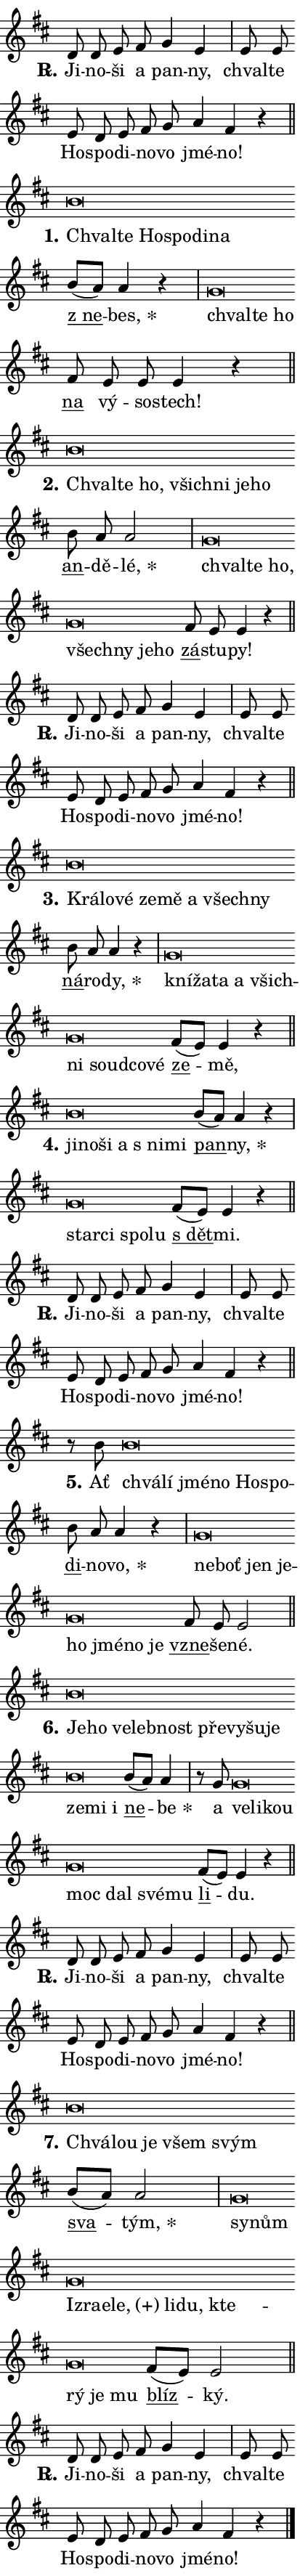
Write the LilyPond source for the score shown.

\version "2.24.0"
\header { tagline = "" }
\paper {
  indent = 0\cm
  top-margin = 0\cm
  right-margin = 0.13\cm % to fit lyric hyphens
  bottom-margin = 0\cm
  left-margin = 0\cm
  paper-width = 7\cm
  page-breaking = #ly:one-page-breaking
  system-system-spacing.basic-distance = #11
  score-system-spacing.basic-distance = #11
  ragged-last = ##f
}


%% Author: Thomas Morley
%% https://lists.gnu.org/archive/html/lilypond-user/2020-05/msg00002.html
#(define (line-position grob)
"Returns position of @var[grob} in current system:
   @code{'start}, if at first time-step
   @code{'end}, if at last time-step
   @code{'middle} otherwise
"
  (let* ((col (ly:item-get-column grob))
         (ln (ly:grob-object col 'left-neighbor))
         (rn (ly:grob-object col 'right-neighbor))
         (col-to-check-left (if (ly:grob? ln) ln col))
         (col-to-check-right (if (ly:grob? rn) rn col))
         (break-dir-left
           (and
             (ly:grob-property col-to-check-left 'non-musical #f)
             (ly:item-break-dir col-to-check-left)))
         (break-dir-right
           (and
             (ly:grob-property col-to-check-right 'non-musical #f)
             (ly:item-break-dir col-to-check-right))))
        (cond ((eqv? 1 break-dir-left) 'start)
              ((eqv? -1 break-dir-right) 'end)
              (else 'middle))))

#(define (tranparent-at-line-position vctor)
  (lambda (grob)
  "Relying on @code{line-position} select the relevant enry from @var{vctor}.
Used to determine transparency,"
    (case (line-position grob)
      ((end) (not (vector-ref vctor 0)))
      ((middle) (not (vector-ref vctor 1)))
      ((start) (not (vector-ref vctor 2))))))

noteHeadBreakVisibility =
#(define-music-function (break-visibility)(vector?)
"Makes @code{NoteHead}s transparent relying on @var{break-visibility}"
#{
  \override NoteHead.transparent =
    #(tranparent-at-line-position break-visibility)
#})

#(define delete-ledgers-for-transparent-note-heads
  (lambda (grob)
    "Reads whether a @code{NoteHead} is transparent.
If so this @code{NoteHead} is removed from @code{'note-heads} from
@var{grob}, which is supposed to be @code{LedgerLineSpanner}.
As a result ledgers are not printed for this @code{NoteHead}"
    (let* ((nhds-array (ly:grob-object grob 'note-heads))
           (nhds-list
             (if (ly:grob-array? nhds-array)
                 (ly:grob-array->list nhds-array)
                 '()))
           ;; Relies on the transparent-property being done before
           ;; Staff.LedgerLineSpanner.after-line-breaking is executed.
           ;; This is fragile ...
           (to-keep
             (remove
               (lambda (nhd)
                 (ly:grob-property nhd 'transparent #f))
               nhds-list)))
      ;; TODO find a better method to iterate over grob-arrays, similiar
      ;; to filter/remove etc for lists
      ;; For now rebuilt from scratch
      (set! (ly:grob-object grob 'note-heads)  '())
      (for-each
        (lambda (nhd)
          (ly:pointer-group-interface::add-grob grob 'note-heads nhd))
        to-keep))))

squashNotes = {
  \override NoteHead.X-extent = #'(-0.2 . 0.2)
  \override NoteHead.Y-extent = #'(-0.75 . 0)
  \override NoteHead.stencil =
    #(lambda (grob)
       (let ((pos (ly:grob-property grob 'staff-position)))
         (begin
           (if (< pos -7) (display "ERROR: Lower brevis then expected\n") (display "OK: Expected brevis position\n"))
           (if (<= pos -6) ly:text-interface::print ly:note-head::print))))
}
unSquashNotes = {
  \revert NoteHead.X-extent
  \revert NoteHead.Y-extent
  \revert NoteHead.stencil
}

hideNotes = \noteHeadBreakVisibility #begin-of-line-visible
unHideNotes = \noteHeadBreakVisibility #all-visible

% work-around for resetting accidentals
% https://lilypond.org/doc/v2.23/Documentation/notation/displaying-rhythms#unmetered-music
cadenzaMeasure = {
  \cadenzaOff
  \partial 1024 s1024
  \cadenzaOn
}

#(define-markup-command (accent layout props text) (markup?)
  "Underline accented syllable"
  (interpret-markup layout props
    #{\markup \override #'(offset . 4.3) \underline { #text }#}))

responsum = \markup \concat {
  "R" \hspace #-1.05 \path #0.1 #'((moveto 0 0.07) (lineto 0.9 0.8)) \hspace #0.05 "."
}

spaceSize = #0.6828661417322834 % exact space size for TeX Gyre Schola

\layout {
  \context {
    \Staff
    \remove "Time_signature_engraver"
    \override LedgerLineSpanner.after-line-breaking = #delete-ledgers-for-transparent-note-heads
  }
  \context {
    \Lyrics {
      \override LyricSpace.minimum-distance = \spaceSize
      \override LyricText.font-name = #"TeX Gyre Schola"
      \override LyricText.font-size = 1
      \override StanzaNumber.font-name = #"TeX Gyre Schola Bold"
      \override StanzaNumber.font-size = 1
    }
  }
  \context {
    \Score 
    \override NoteHead.text =
      #(lambda (grob) 
        (let ((pos (ly:grob-property grob 'staff-position)))
          #{\markup {
            \combine
              \halign #-0.55 \raise #(if (= pos -6) 0 0.5) \override #'(thickness . 2) \draw-line #'(3.2 . 0)
              \musicglyph "noteheads.sM1"
          }#}))
  }
}

% magnetic-lyrics.ily
%
%   written by
%     Jean Abou Samra <jean@abou-samra.fr>
%     Werner Lemberg <wl@gnu.org>
%
%   adapted by
%     Jiri Hon <jiri.hon@gmail.com>
%
% Version 2022-Apr-15

% https://www.mail-archive.com/lilypond-user@gnu.org/msg149350.html

#(define (Left_hyphen_pointer_engraver context)
   "Collect syllable-hyphen-syllable occurrences in lyrics and store
them in properties.  This engraver only looks to the left.  For
example, if the lyrics input is @code{foo -- bar}, it does the
following.

@itemize @bullet
@item
Set the @code{text} property of the @code{LyricHyphen} grob between
@q{foo} and @q{bar} to @code{foo}.

@item
Set the @code{left-hyphen} property of the @code{LyricText} grob with
text @q{foo} to the @code{LyricHyphen} grob between @q{foo} and
@q{bar}.
@end itemize

Use this auxiliary engraver in combination with the
@code{lyric-@/text::@/apply-@/magnetic-@/offset!} hook."
   (let ((hyphen #f)
         (text #f))
     (make-engraver
      (acknowledgers
       ((lyric-syllable-interface engraver grob source-engraver)
        (set! text grob)))
      (end-acknowledgers
       ((lyric-hyphen-interface engraver grob source-engraver)
        ;(when (not (grob::has-interface grob 'lyric-space-interface))
          (set! hyphen grob)));)
      ((stop-translation-timestep engraver)
       (when (and text hyphen)
         (ly:grob-set-object! text 'left-hyphen hyphen))
       (set! text #f)
       (set! hyphen #f)))))

#(define (lyric-text::apply-magnetic-offset! grob)
   "If the space between two syllables is less than the value in
property @code{LyricText@/.details@/.squash-threshold}, move the right
syllable to the left so that it gets concatenated with the left
syllable.

Use this function as a hook for
@code{LyricText@/.after-@/line-@/breaking} if the
@code{Left_@/hyphen_@/pointer_@/engraver} is active."
   (let ((hyphen (ly:grob-object grob 'left-hyphen #f)))
     (when hyphen
       (let ((left-text (ly:spanner-bound hyphen LEFT)))
         (when (grob::has-interface left-text 'lyric-syllable-interface)
           (let* ((common (ly:grob-common-refpoint grob left-text X))
                  (this-x-ext (ly:grob-extent grob common X))
                  (left-x-ext
                   (begin
                     ;; Trigger magnetism for left-text.
                     (ly:grob-property left-text 'after-line-breaking)
                     (ly:grob-extent left-text common X)))
                  ;; `delta` is the gap width between two syllables.
                  (delta (- (interval-start this-x-ext)
                            (interval-end left-x-ext)))
                  (details (ly:grob-property grob 'details))
                  (threshold (assoc-get 'squash-threshold details 0.2)))
             (when (< delta threshold)
               (let* (;; We have to manipulate the input text so that
                      ;; ligatures crossing syllable boundaries are not
                      ;; disabled.  For languages based on the Latin
                      ;; script this is essentially a beautification.
                      ;; However, for non-Western scripts it can be a
                      ;; necessity.
                      (lt (ly:grob-property left-text 'text))
                      (rt (ly:grob-property grob 'text))
                      (is-space (grob::has-interface hyphen 'lyric-space-interface))
                      (space (if is-space " " ""))
                      (extra-delta (if is-space spaceSize 0))
                      ;; Append new syllable.
                      (ltrt-space (if (and (string? lt) (string? rt))
                                (string-append lt space rt)
                                (make-concat-markup (list lt space rt))))
                      ;; Right-align `ltrt` to the right side.
                      (ltrt-space-markup (grob-interpret-markup
                               grob
                               (make-translate-markup
                                (cons (interval-length this-x-ext) 0)
                                (make-right-align-markup ltrt-space)))))
                 (begin
                   ;; Don't print `left-text`.
                   (ly:grob-set-property! left-text 'stencil #f)
                   ;; Set text and stencil (which holds all collected
                   ;; syllables so far) and shift it to the left.
                   (ly:grob-set-property! grob 'text ltrt-space)
                   (ly:grob-set-property! grob 'stencil ltrt-space-markup)
                   (ly:grob-translate-axis! grob (- (- delta extra-delta)) X))))))))))


#(define (lyric-hyphen::displace-bounds-first grob)
   ;; Make very sure this callback isn't triggered too early.
   (let ((left (ly:spanner-bound grob LEFT))
         (right (ly:spanner-bound grob RIGHT)))
     (ly:grob-property left 'after-line-breaking)
     (ly:grob-property right 'after-line-breaking)
     (ly:lyric-hyphen::print grob)))

squashThreshold = #0.4

\layout {
  \context {
    \Lyrics
    \consists #Left_hyphen_pointer_engraver
    \override LyricText.after-line-breaking =
      #lyric-text::apply-magnetic-offset!
    \override LyricHyphen.stencil = #lyric-hyphen::displace-bounds-first
    \override LyricText.details.squash-threshold = \squashThreshold
    \override LyricHyphen.minimum-distance = 0
    \override LyricHyphen.minimum-length = \squashThreshold
  }
}

squashText = \override LyricText.details.squash-threshold = 9999
unSquashText = \override LyricText.details.squash-threshold = \squashThreshold

leftText = \override LyricText.self-alignment-X = #LEFT
unLeftText = \revert LyricText.self-alignment-X

starOffset = #(lambda (grob) 
                (let ((x_offset (ly:self-alignment-interface::aligned-on-x-parent grob)))
                  (if (= x_offset 0) 0 (+ x_offset 1.2))))

star = #(define-music-function (syllable)(string?)
"Append star separator at the end of a syllable"
#{
  \once \override LyricText.X-offset = #starOffset
  \lyricmode { \markup {
    #syllable
    \override #'((font-name . "TeX Gyre Schola Bold")) \hspace #0.2 \lower #0.65 \larger "*"
  } }
#})

starAccent = #(define-music-function (syllable)(string?)
"Append star separator at the end of a syllable and make accent"
#{
  \once \override LyricText.X-offset = #starOffset
  \lyricmode { \markup {
    \accent #syllable
    \override #'((font-name . "TeX Gyre Schola Bold")) \hspace #0.2 \lower #0.65 \larger "*"
  } }
#})

breath = #(define-music-function (syllable)(string?)
"Append breathing indicator at the end of a syllable"
#{
  \lyricmode { \markup { #syllable "+" } }
#})

optionalBreath = #(define-music-function (syllable)(string?)
"Append optional breathing indicator at the end of a syllable"
#{
  \lyricmode { \markup { #syllable "(+)" } }
#})


\score {
    <<
        \new Voice = "melody" { \cadenzaOn \key d \major \relative { d'8 d e fis g4 e \cadenzaMeasure \bar "|" e8 e \bar "" e d e \bar "" fis g \bar "" a4 fis r \cadenzaMeasure \bar "||" \break } }
        \new Lyrics \lyricsto "melody" { \lyricmode { \set stanza = \responsum
Ji -- no -- ši a pan -- ny, chval -- te Ho -- spo -- di -- no -- vo jmé -- no! } }
    >>
    \layout {}
}

\score {
    <<
        \new Voice = "melody" { \cadenzaOn \key d \major \relative { \squashNotes b'\breve*1/16 \hideNotes \breve*1/16 \bar "" \breve*1/16 \bar "" \breve*1/16 \bar "" \breve*1/16 \breve*1/16 \bar "" \unHideNotes \unSquashNotes \bar "" b8[( a)] a4 r \cadenzaMeasure \bar "|" \squashNotes g\breve*1/16 \hideNotes \breve*1/16 \breve*1/16 \bar "" \unHideNotes \unSquashNotes \bar "" fis8 e e e4 r \cadenzaMeasure \bar "||" \break } }
        \new Lyrics \lyricsto "melody" { \lyricmode { \set stanza = "1."
\leftText Chval -- \squashText te Ho -- spo -- di -- na \unLeftText \unSquashText \markup \accent "z ne" -- \star bes, \leftText chval -- \squashText te ho \unLeftText \unSquashText \markup \accent na vý -- so -- stech! } }
    >>
    \layout {}
}

\score {
    <<
        \new Voice = "melody" { \cadenzaOn \key d \major \relative { \squashNotes b'\breve*1/16 \hideNotes \breve*1/16 \bar "" \breve*1/16 \bar "" \breve*1/16 \bar "" \breve*1/16 \bar "" \breve*1/16 \breve*1/16 \bar "" \unHideNotes \unSquashNotes \bar "" b8 a a2 \cadenzaMeasure \bar "|" \squashNotes g\breve*1/16 \hideNotes \breve*1/16 \bar "" \breve*1/16 \bar "" \breve*1/16 \bar "" \breve*1/16 \bar "" \breve*1/16 \breve*1/16 \bar "" \unHideNotes \unSquashNotes \bar "" fis8 e e4 r \cadenzaMeasure \bar "||" \break } }
        \new Lyrics \lyricsto "melody" { \lyricmode { \set stanza = "2."
\leftText Chval -- \squashText te ho, všich -- ni je -- ho \unLeftText \unSquashText \markup \accent an -- dě -- \star lé, \leftText chval -- \squashText te ho, všech -- ny je -- ho \unLeftText \unSquashText \markup \accent zá -- stu -- py! } }
    >>
    \layout {}
}

\score {
    <<
        \new Voice = "melody" { \cadenzaOn \key d \major \relative { d'8 d e fis g4 e \cadenzaMeasure \bar "|" e8 e \bar "" e d e \bar "" fis g \bar "" a4 fis r \cadenzaMeasure \bar "||" \break } }
        \new Lyrics \lyricsto "melody" { \lyricmode { \set stanza = \responsum
Ji -- no -- ši a pan -- ny, chval -- te Ho -- spo -- di -- no -- vo jmé -- no! } }
    >>
    \layout {}
}

\score {
    <<
        \new Voice = "melody" { \cadenzaOn \key d \major \relative { \squashNotes b'\breve*1/16 \hideNotes \breve*1/16 \bar "" \breve*1/16 \bar "" \breve*1/16 \bar "" \breve*1/16 \bar "" \breve*1/16 \bar "" \breve*1/16 \breve*1/16 \bar "" \unHideNotes \unSquashNotes \bar "" b8 a a4 r \cadenzaMeasure \bar "|" \squashNotes g\breve*1/16 \hideNotes \breve*1/16 \bar "" \breve*1/16 \bar "" \breve*1/16 \bar "" \breve*1/16 \bar "" \breve*1/16 \bar "" \breve*1/16 \bar "" \breve*1/16 \breve*1/16 \bar "" \unHideNotes \unSquashNotes \bar "" fis8[( e)] e4 r \cadenzaMeasure \bar "||" \break } }
        \new Lyrics \lyricsto "melody" { \lyricmode { \set stanza = "3."
\leftText Krá -- \squashText lo -- vé ze -- mě a všech -- ny \unLeftText \unSquashText \markup \accent ná -- ro -- \star dy, \leftText kní -- \squashText ža -- ta a všich -- ni soud -- co -- vé \unLeftText \unSquashText \markup \accent ze -- mě, } }
    >>
    \layout {}
}

\score {
    <<
        \new Voice = "melody" { \cadenzaOn \key d \major \relative { \squashNotes b'\breve*1/16 \hideNotes \breve*1/16 \bar "" \breve*1/16 \bar "" \breve*1/16 \bar "" \breve*1/16 \breve*1/16 \bar "" \unHideNotes \unSquashNotes \bar "" b8[( a)] a4 r \cadenzaMeasure \bar "|" \squashNotes g\breve*1/16 \hideNotes \breve*1/16 \bar "" \breve*1/16 \breve*1/16 \bar "" \unHideNotes \unSquashNotes \bar "" fis8[( e)] e4 r \cadenzaMeasure \bar "||" \break } }
        \new Lyrics \lyricsto "melody" { \lyricmode { \set stanza = "4."
\leftText ji -- \squashText no -- ši a "s ni" -- mi \unLeftText \unSquashText \markup \accent pan -- \star ny, \leftText star -- \squashText ci spo -- lu \unLeftText \unSquashText \markup \accent "s dět" -- mi. } }
    >>
    \layout {}
}

\score {
    <<
        \new Voice = "melody" { \cadenzaOn \key d \major \relative { d'8 d e fis g4 e \cadenzaMeasure \bar "|" e8 e \bar "" e d e \bar "" fis g \bar "" a4 fis r \cadenzaMeasure \bar "||" \break } }
        \new Lyrics \lyricsto "melody" { \lyricmode { \set stanza = \responsum
Ji -- no -- ši a pan -- ny, chval -- te Ho -- spo -- di -- no -- vo jmé -- no! } }
    >>
    \layout {}
}

\score {
    <<
        \new Voice = "melody" { \cadenzaOn \key d \major \relative { r8 b'8 \squashNotes b\breve*1/16 \hideNotes \breve*1/16 \bar "" \breve*1/16 \bar "" \breve*1/16 \bar "" \breve*1/16 \breve*1/16 \bar "" \unHideNotes \unSquashNotes \bar "" b8 a a4 r \cadenzaMeasure \bar "|" \squashNotes g\breve*1/16 \hideNotes \breve*1/16 \bar "" \breve*1/16 \bar "" \breve*1/16 \bar "" \breve*1/16 \bar "" \breve*1/16 \bar "" \breve*1/16 \breve*1/16 \bar "" \unHideNotes \unSquashNotes \bar "" fis8 e e2 \cadenzaMeasure \bar "||" \break } }
        \new Lyrics \lyricsto "melody" { \lyricmode { \set stanza = "5."
Ať \leftText chvá -- \squashText lí jmé -- no Ho -- spo -- \unLeftText \unSquashText \markup \accent di -- no -- \star vo, \leftText ne -- \squashText boť jen je -- ho jmé -- no je \unLeftText \unSquashText \markup \accent vzne -- še -- né. } }
    >>
    \layout {}
}

\score {
    <<
        \new Voice = "melody" { \cadenzaOn \key d \major \relative { \squashNotes b'\breve*1/16 \hideNotes \breve*1/16 \bar "" \breve*1/16 \bar "" \breve*1/16 \bar "" \breve*1/16 \bar "" \breve*1/16 \bar "" \breve*1/16 \bar "" \breve*1/16 \bar "" \breve*1/16 \bar "" \breve*1/16 \bar "" \breve*1/16 \breve*1/16 \bar "" \unHideNotes \unSquashNotes \bar "" b8[( a)] a4 \cadenzaMeasure \bar "|" r8 g8 \squashNotes g\breve*1/16 \hideNotes \breve*1/16 \bar "" \breve*1/16 \bar "" \breve*1/16 \bar "" \breve*1/16 \bar "" \breve*1/16 \breve*1/16 \bar "" \unHideNotes \unSquashNotes \bar "" fis8[( e)] e4 r \cadenzaMeasure \bar "||" \break } }
        \new Lyrics \lyricsto "melody" { \lyricmode { \set stanza = "6."
\leftText Je -- \squashText ho ve -- leb -- nost pře -- vy -- šu -- je ze -- mi i \unLeftText \unSquashText \markup \accent ne -- \star be a \leftText ve -- \squashText li -- kou moc dal své -- mu \unLeftText \unSquashText \markup \accent li -- du. } }
    >>
    \layout {}
}

\score {
    <<
        \new Voice = "melody" { \cadenzaOn \key d \major \relative { d'8 d e fis g4 e \cadenzaMeasure \bar "|" e8 e \bar "" e d e \bar "" fis g \bar "" a4 fis r \cadenzaMeasure \bar "||" \break } }
        \new Lyrics \lyricsto "melody" { \lyricmode { \set stanza = \responsum
Ji -- no -- ši a pan -- ny, chval -- te Ho -- spo -- di -- no -- vo jmé -- no! } }
    >>
    \layout {}
}

\score {
    <<
        \new Voice = "melody" { \cadenzaOn \key d \major \relative { \squashNotes b'\breve*1/16 \hideNotes \breve*1/16 \bar "" \breve*1/16 \bar "" \breve*1/16 \breve*1/16 \bar "" \unHideNotes \unSquashNotes \bar "" b8[( a)] a2 \cadenzaMeasure \bar "|" \squashNotes g\breve*1/16 \hideNotes \breve*1/16 \bar "" \breve*1/16 \bar "" \breve*1/16 \bar "" \breve*1/16 \bar "" \breve*1/16 \bar "" \breve*1/16 \bar "" \breve*1/16 \bar "" \breve*1/16 \bar "" \breve*1/16 \bar "" \breve*1/16 \breve*1/16 \bar "" \unHideNotes \unSquashNotes \bar "" fis8[( e)] e2 \cadenzaMeasure \bar "||" \break } }
        \new Lyrics \lyricsto "melody" { \lyricmode { \set stanza = "7."
\leftText Chvá -- \squashText lou je všem svým \unLeftText \unSquashText \markup \accent sva -- \star tým, \leftText sy -- \squashText nům Iz -- ra -- e -- \optionalBreath le, li -- du, kte -- rý je mu \unLeftText \unSquashText \markup \accent blíz -- ký. } }
    >>
    \layout {}
}

\score {
    <<
        \new Voice = "melody" { \cadenzaOn \key d \major \relative { d'8 d e fis g4 e \cadenzaMeasure \bar "|" e8 e \bar "" e d e \bar "" fis g \bar "" a4 fis r \cadenzaMeasure \bar "||" \break } \bar "|." }
        \new Lyrics \lyricsto "melody" { \lyricmode { \set stanza = \responsum
Ji -- no -- ši a pan -- ny, chval -- te Ho -- spo -- di -- no -- vo jmé -- no! } }
    >>
    \layout {}
}
